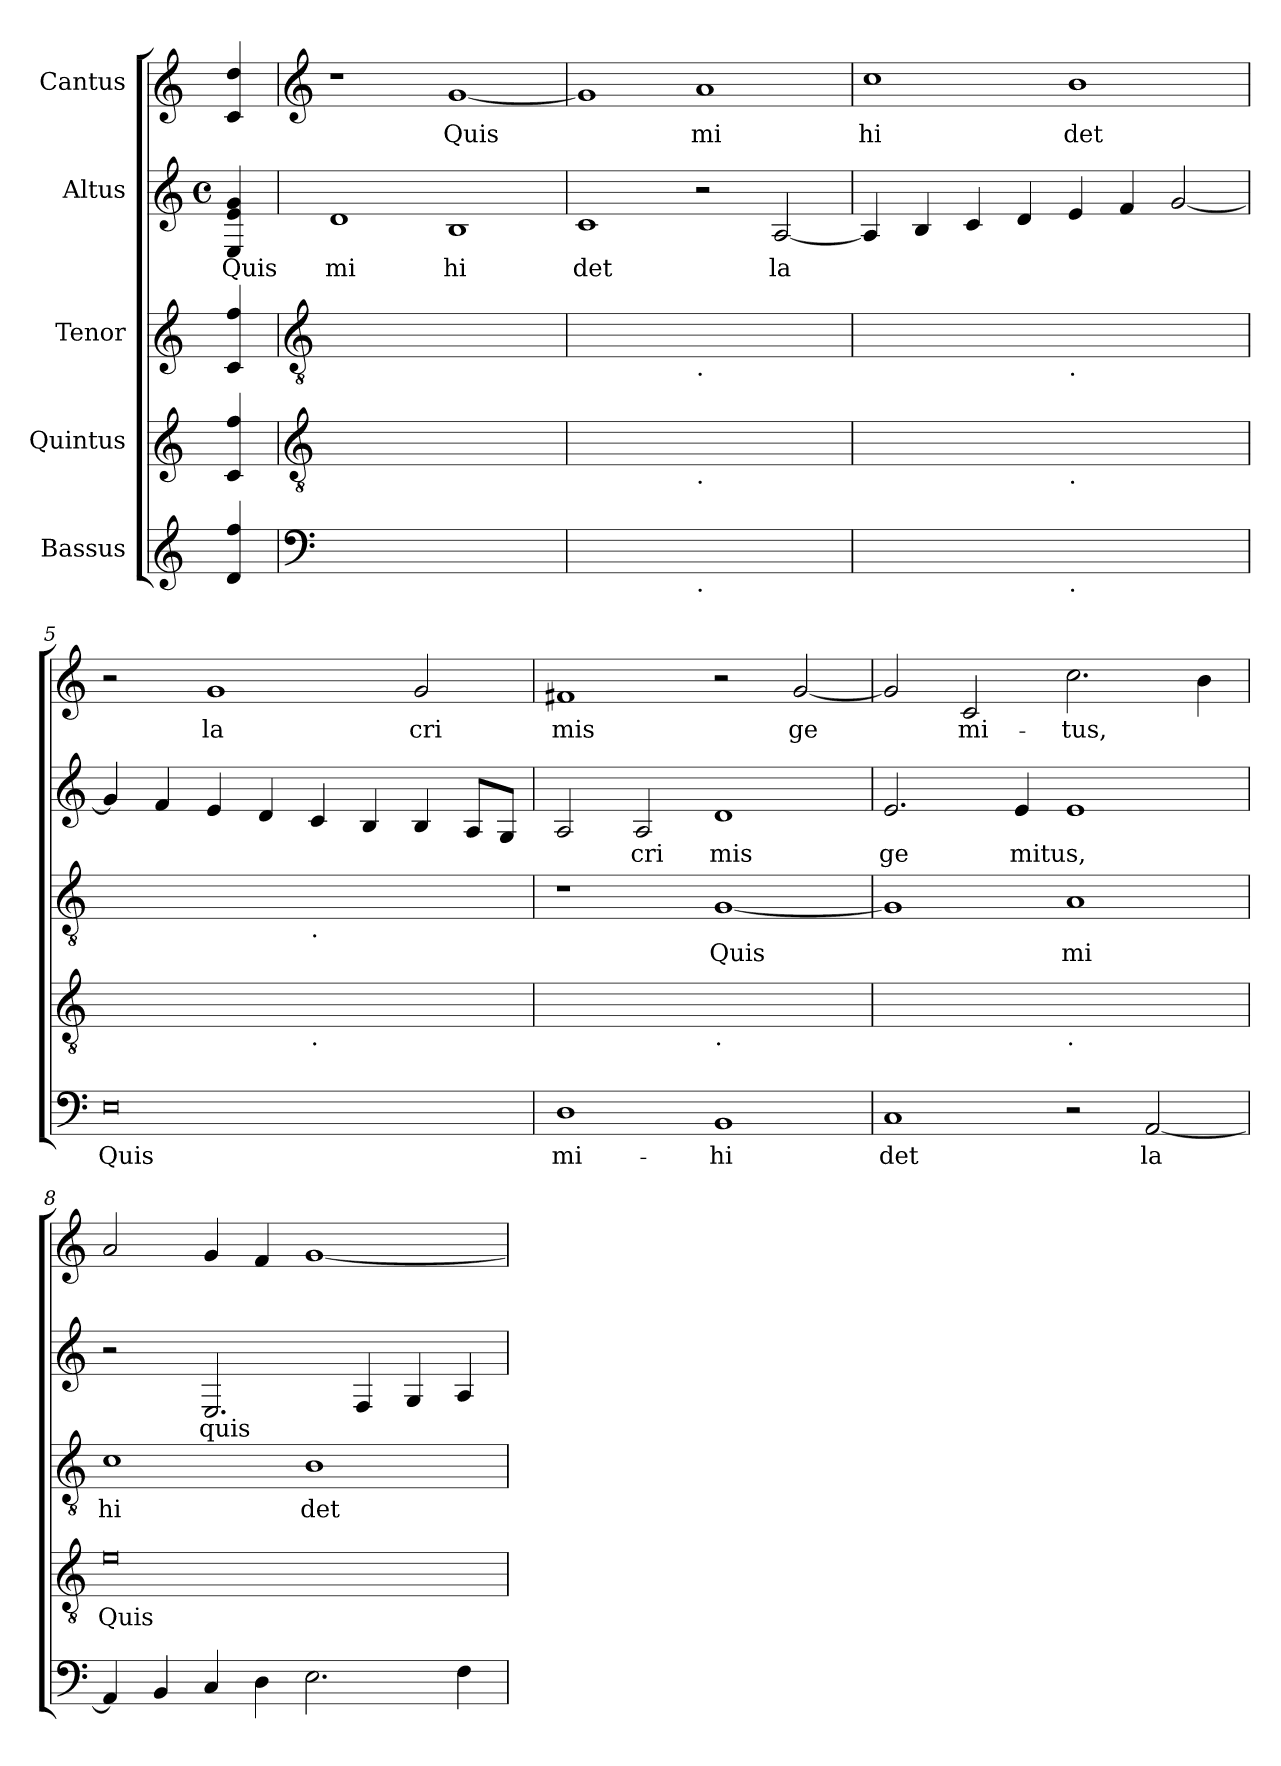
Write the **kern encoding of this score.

**kern	**text	**kern	**text	**kern	**text	**kern	**text	**kern	**text
*part5	*part5	*part4	*part4	*part3	*part3	*part2	*part2	*part1	*part1
*staff5	*staff5	*staff4	*staff4	*staff3	*staff3	*staff2	*staff2	*staff1	*staff1
*I"Bassus	*	*I"Quintus	*	*I"Tenor	*	*I"Altus	*	*I"Cantus	*
*clefG2	*	*clefG2	*	*clefG2	*	*clefG2	*	*clefG2	*
*k[]	*	*k[]	*	*k[]	*	*k[]	*	*k[]	*
*	*	*	*	*	*	*M4/4	*	*	*
*	*	*	*	*	*	*met(c)	*	*	*
=1	=1	=1	=1	=1	=1	=1	=1	=1	=1
!	!	!	!	!	!	!	!LO:LY:b	!	!
4d/ 4ff/	.	4c/ 4ff/	.	4c/ 4ff/	.	4E 4e 4g	Quis	4c/ 4dd/	.
=2	=2	=2	=2	=2	=2	=2	=2	=2	=2
*clefF4	*	*clefGv2	*	*clefGv2	*	*	*	*clefG2	*
!	!	!	!	!	!	!	!LO:LY:b	!	!
1ryy	.	1ryy	.	1ryy	.	1d	mi	1r	.
!	!	!	!	!	!	!	!LO:LY:b	!	!LO:LY:b
1ryy	.	1ryy	.	1ryy	.	1B	hi	[<1g	Quis
=3	=3	=3	=3	=3	=3	=3	=3	=3	=3
!	!	!	!	!	!	!	!LO:LY:b	!	!
1ryy	.	1ryy	.	1ryy	.	1c	det	1g]	.
!	!	!	!	!LO:TX:b:t=.	!	!	!	!	!
!	!	!LO:TX:b:t=.	!	!	!	!	!	!	!
!LO:TX:b:t=.	!	!	!	!	!	!	!	!	!
!	!	!	!	!	!	!	!	!	!LO:LY:b
1ryy	.	1ryy	.	1ryy	.	2r	.	1a	mi
!	!	!	!	!	!	!	!LO:LY:b	!	!
.	.	.	.	.	.	[<2A/	la	.	.
=4	=4	=4	=4	=4	=4	=4	=4	=4	=4
!	!	!	!	!	!	!	!	!	!LO:LY:b
1ryy	.	1ryy	.	1ryy	.	4A/]	.	1cc	hi
.	.	.	.	.	.	4B/	.	.	.
.	.	.	.	.	.	4c/	.	.	.
.	.	.	.	.	.	4d/	.	.	.
!	!	!	!	!LO:TX:b:t=.	!	!	!	!	!
!	!	!LO:TX:b:t=.	!	!	!	!	!	!	!
!LO:TX:b:t=.	!	!	!	!	!	!	!	!	!
!	!	!	!	!	!	!	!	!	!LO:LY:b
1ryy	.	1ryy	.	1ryy	.	4e/	.	1b	det
.	.	.	.	.	.	4f/	.	.	.
.	.	.	.	.	.	[<2g/	.	.	.
=5	=5	=5	=5	=5	=5	=5	=5	=5	=5
!	!LO:LY:b	!	!	!	!	!	!	!	!
0E	Quis	1ryy	.	1ryy	.	4g/]	.	2r	.
.	.	.	.	.	.	4f/	.	.	.
!	!	!	!	!	!	!	!	!	!LO:LY:b
.	.	.	.	.	.	4e/	.	1g	la
.	.	.	.	.	.	4d/	.	.	.
!	!	!	!	!LO:TX:b:t=.	!	!	!	!	!
!	!	!LO:TX:b:t=.	!	!	!	!	!	!	!
.	.	1ryy	.	1ryy	.	4c/	.	.	.
.	.	.	.	.	.	4B/	.	.	.
!	!	!	!	!	!	!	!	!	!LO:LY:b
.	.	.	.	.	.	4B/	.	2g/	cri
.	.	.	.	.	.	8A/L	.	.	.
.	.	.	.	.	.	8G/J	.	.	.
=6	=6	=6	=6	=6	=6	=6	=6	=6	=6
!	!LO:LY:b	!	!	!	!	!	!	!	!LO:LY:b
1D	mi-	1ryy	.	1r	.	2A/	.	1f#X	mis
!	!	!	!	!	!	!	!LO:LY:b	!	!
.	.	.	.	.	.	2A/	cri	.	.
!	!	!LO:TX:b:t=.	!	!	!	!	!	!	!
!	!LO:LY:b	!	!	!	!LO:LY:b	!	!LO:LY:b	!	!
1BB	-hi	1ryy	.	[>1G	Quis	1d	mis	2r	.
!	!	!	!	!	!	!	!	!	!LO:LY:b
.	.	.	.	.	.	.	.	[>2g/	ge
!!LO:LB:g=z
=7	=7	=7	=7	=7	=7	=7	=7	=7	=7
!	!LO:LY:b	!	!	!	!	!	!LO:LY:b	!	!
1C	det	1ryy	.	1G]	.	2.e/	ge	2g/]	.
!	!	!	!	!	!	!	!	!	!LO:LY:b
.	.	.	.	.	.	.	.	2c/	mi-
!	!	!	!	!	!	!	!LO:LY:b	!	!
.	.	.	.	.	.	4e/	mitus,	.	.
!	!	!LO:TX:b:t=.	!	!	!	!	!	!	!
!	!	!	!	!	!LO:LY:b	!	!	!	!LO:LY:b
2r	.	1ryy	.	1A	mi	1e	.	2.cc\	-tus,
!	!LO:LY:b	!	!	!	!	!	!	!	!
[<2AA/	la	.	.	.	.	.	.	.	.
.	.	.	.	.	.	.	.	4b\	.
=8	=8	=8	=8	=8	=8	=8	=8	=8	=8
!	!	!	!LO:LY:b	!	!LO:LY:b	!	!	!	!
4AA/]	.	0e	Quis	1c	hi	2r	.	2a/	.
4BB/	.	.	.	.	.	.	.	.	.
!	!	!	!	!	!	!	!LO:LY:b	!	!
4C/	.	.	.	.	.	2.E/	quis	4g/	.
4D\	.	.	.	.	.	.	.	4f/	.
!	!	!	!	!	!LO:LY:b	!	!	!	!
2.E\	.	.	.	1B	det	.	.	[<1g	.
.	.	.	.	.	.	4F/	.	.	.
.	.	.	.	.	.	4G/	.	.	.
4F\	.	.	.	.	.	4A/	.	.	.
=	=	=	=	=	=	=	=	=	=
*-	*-	*-	*-	*-	*-	*-	*-	*-	*-
